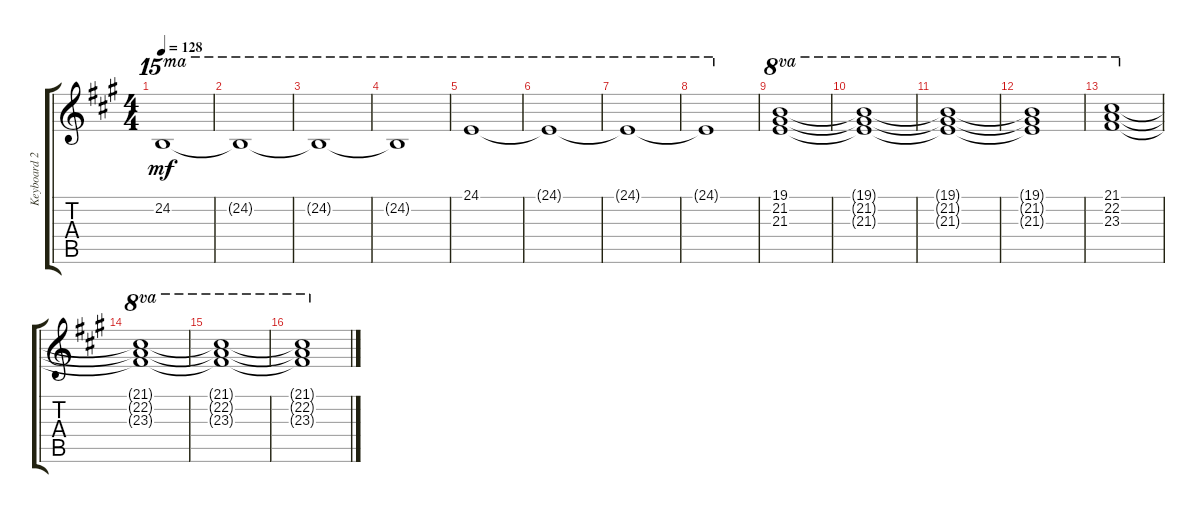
\track ("Keyboard 2" "Keyboard 2") {instrument pad2warm}
\staff {score tabs}
\tuning (E4 B3 G3 D3 A2 E2) {hide}
\ts (4 4)
\tempo 128
\clef g2
\ks f#minor
24.2.1{ot 15ma dy mf} |
24.2{t}.1{ot 15ma} |
24.2{t}.1{ot 15ma} |
24.2{t}.1{ot 15ma} |
24.1.1{ot 15ma} |
24.1{t}.1{ot 15ma} |
24.1{t}.1{ot 15ma} |
24.1{t}.1{ot 15ma} |
(19.1 21.2 21.3).1{ot 8va} |
(19.1{t} 21.2{t} 21.3{t}).1{ot 8va} |
(19.1{t} 21.2{t} 21.3{t}).1{ot 8va} |
(19.1{t} 21.2{t} 21.3{t}).1{ot 8va} |
(21.1 22.2 23.3).1{ot 8va} |
(21.1{t} 22.2{t} 23.3{t}).1{ot 8va} |
(21.1{t} 22.2{t} 23.3{t}).1{ot 8va} |
(21.1{t} 22.2{t} 23.3{t}).1{ot 8va}
